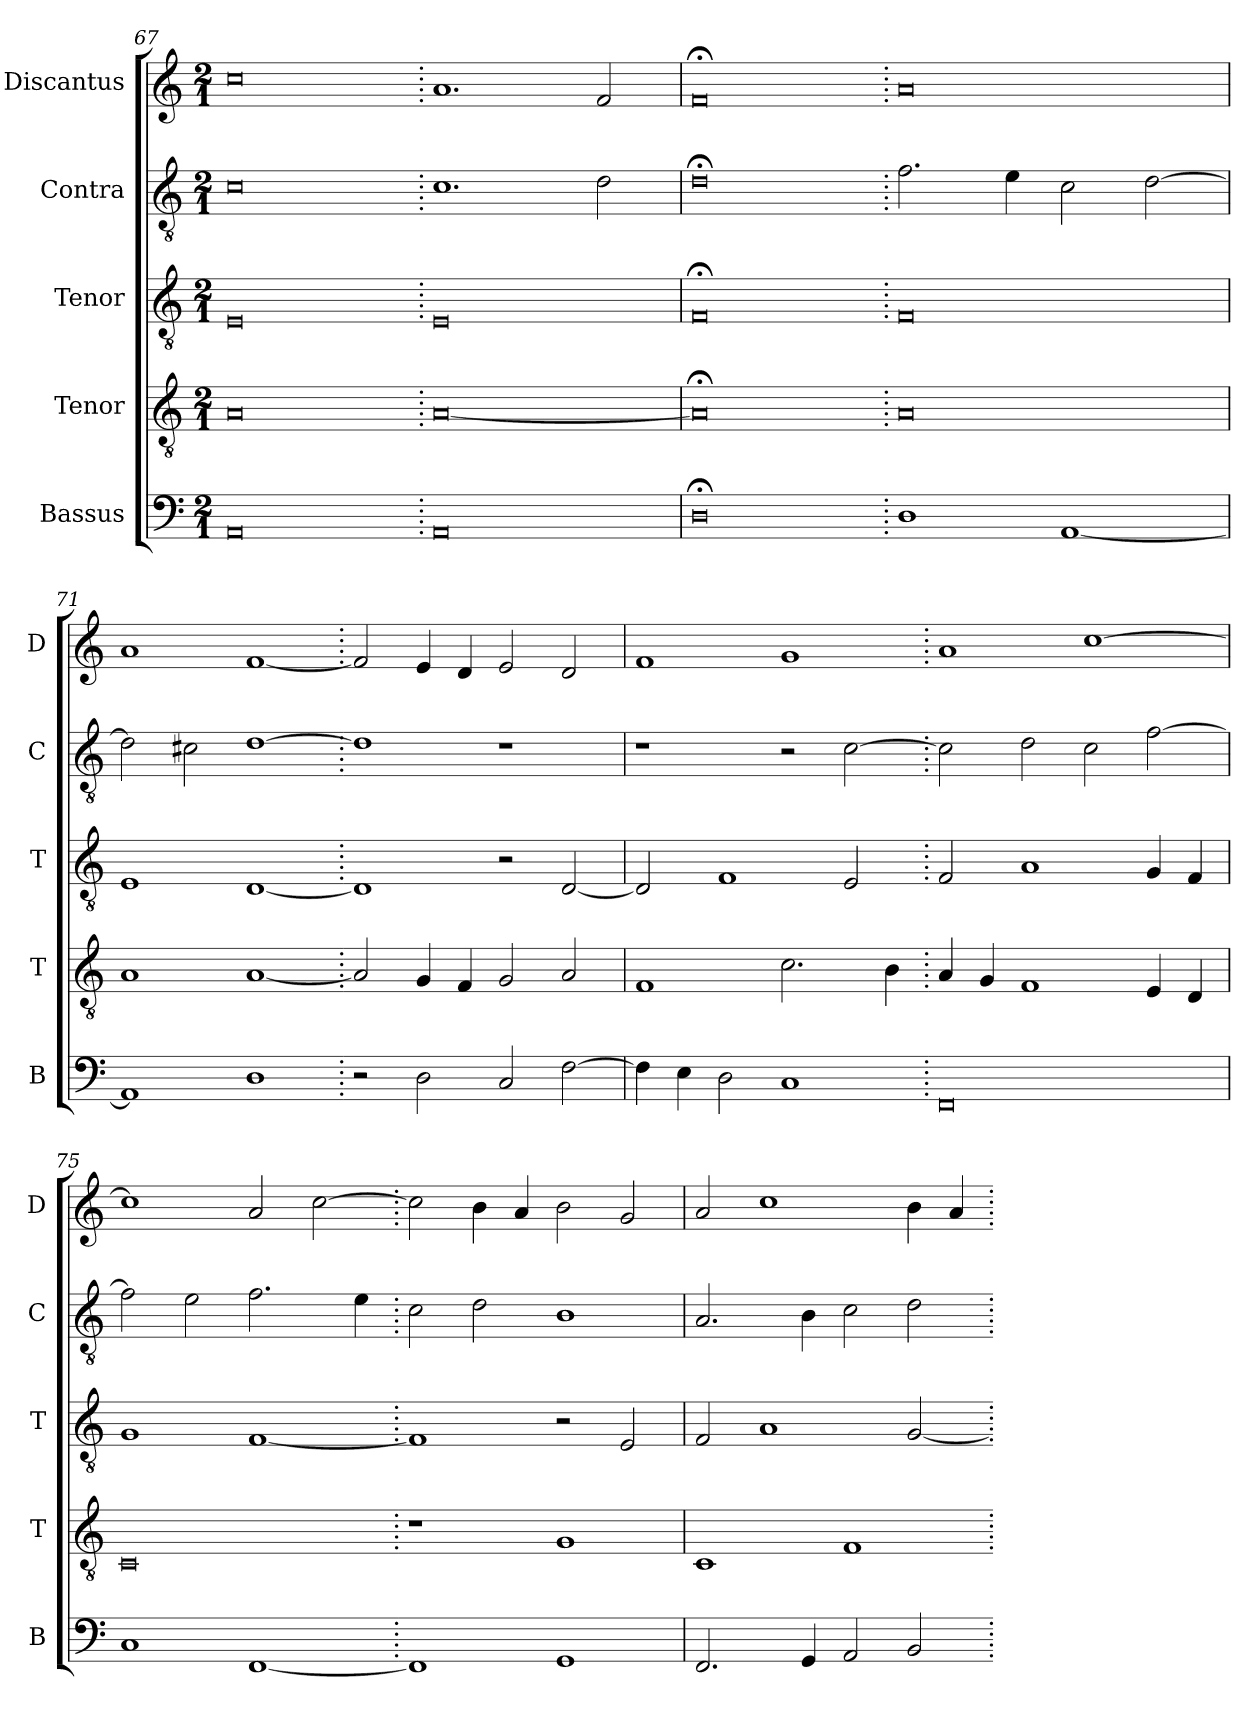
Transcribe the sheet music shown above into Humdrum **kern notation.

**kern	**kern	**kern	**kern	**kern
*part5	*part4	*part3	*part2	*part1
*staff5	*staff4	*staff3	*staff2	*staff1
*I"Bassus	*I"Tenor	*I"Tenor	*I"Contra	*I"Discantus
*I'B	*I'T	*I'T	*I'C	*I'D
*clefF4	*clefGv2	*clefGv2	*clefGv2	*clefG2
*k[]	*k[]	*k[]	*k[]	*k[]
*M2/1	*M2/1	*M2/1	*M2/1	*M2/1
=67	=67	=67	=67	=67
0AA	0A	0E	0c	0cc
=68.	=68.	=68.	=68.	=68.
0AA	[0A	0E	1.c	1.a
.	.	.	2d\	2f/
=69	=69	=69	=69	=69
0D;<	0A;<]	0F;<	0d;<	0f;<
=70.	=70.	=70.	=70.	=70.
1D	0A	0F	2.f\	0a
.	.	.	4e\	.
[1AA	.	.	2c\	.
.	.	.	[2d\	.
=71	=71	=71	=71	=71
1AA]	1A	1E	2d\]	1a
.	.	.	2c#X\	.
1D	[1A	[1D	[1d	[1f
=72.	=72.	=72.	=72.	=72.
2r	2A/]	1D]	1d]	2f/]
2D\	4G/	.	.	4e/
.	4F/	.	.	4d/
2C/	2G/	2r	1r	2e/
[2F\	2A/	[2D/	.	2d/
=73	=73	=73	=73	=73
4F\]	1F	2D/]	1r	1f
4E\	.	.	.	.
2D\	.	1F	.	.
1C	2.c\	.	2r	1g
.	.	2E/	[2c\	.
.	4B\	.	.	.
=74.	=74.	=74.	=74.	=74.
0FF	4A/	2F/	2c\]	1a
.	4G/	.	.	.
.	1F	1A	2d\	.
.	.	.	2c\	[1cc
.	4E/	4G/	[2f\	.
.	4D/	4F/	.	.
=75	=75	=75	=75	=75
1C	0C	1G	2f\]	1cc]
.	.	.	2e\	.
[1FF	.	[1F	2.f\	2a/
.	.	.	.	[2cc\
.	.	.	4e\	.
=76.	=76.	=76.	=76.	=76.
1FF]	1r	1F]	2c\	2cc\]
.	.	.	2d\	4b\
.	.	.	.	4a/
1GG	1G	2r	1B	2b\
.	.	2E/	.	2g/
=77	=77	=77	=77	=77
2.FF/	1C	2F/	2.A/	2a/
.	.	1A	.	1cc
4GG/	.	.	4B\	.
2AA/	1F	.	2c\	.
2BB/	.	[2G/	2d\	4b\
.	.	.	.	4a/
=.	=.	=.	=.	=.
*-	*-	*-	*-	*-
